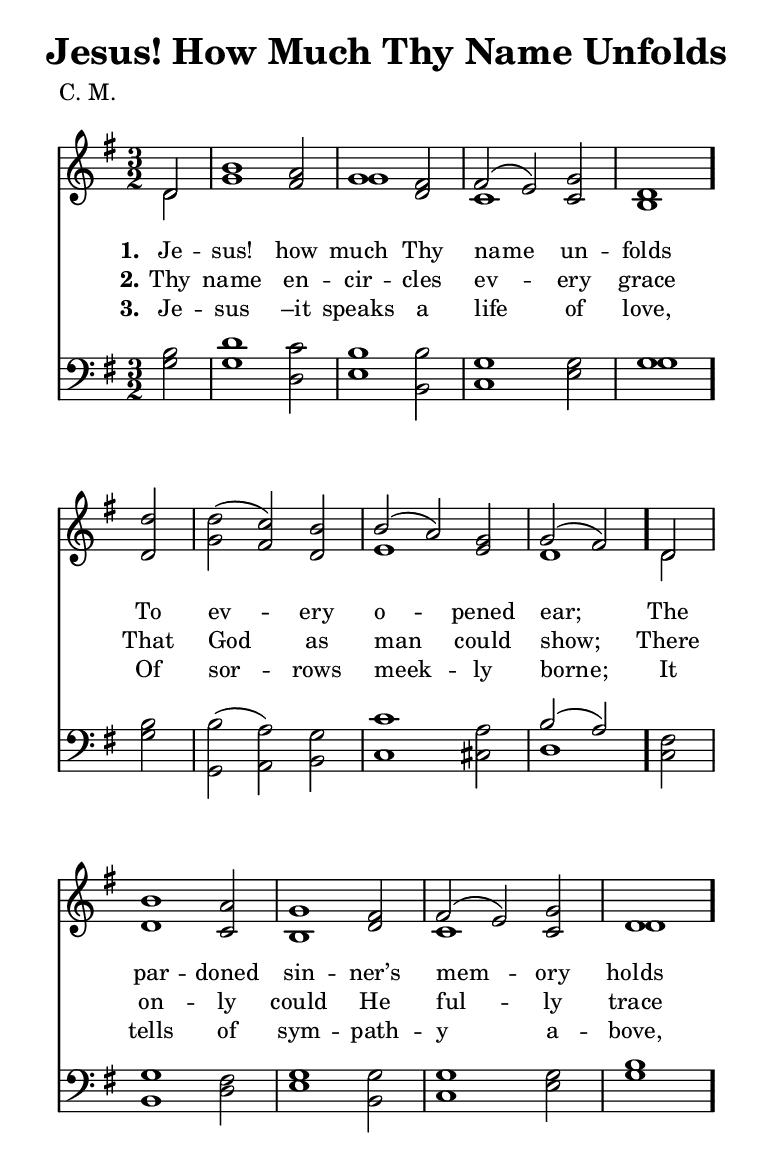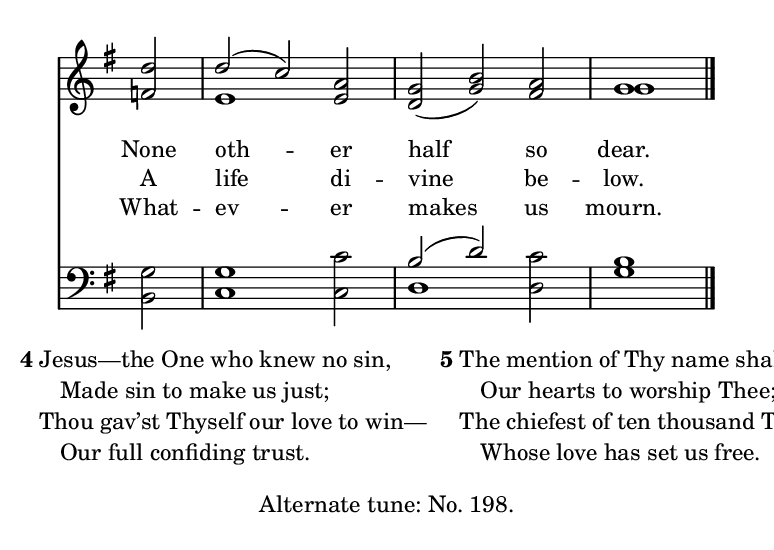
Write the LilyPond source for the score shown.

\include "common/global.ily"
\paper {
  \include "common/paper.ily"
  ragged-last-bottom = ##t
  system-count = #(cond (is-eogsized 2) (#t #f))
  score-markup-spacing.padding = 2
  score-markup-spacing.basic-distance = 2
}

\header{
  hymnnumber = "165"
  title = "Jesus! How Much Thy Name Unfolds"
  tunename = "Belmont" % from Metrical Index of Tunes
  meter = "C. M."
  poet = ""
  composer = ""
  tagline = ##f
}

global = {
  \include "common/overrides.ily"
  \override Staff.TimeSignature.style = #'numbered
  \time 3/2
  \override Score.MetronomeMark.transparent = ##t % hide all fermata changes too
  \tempo 2=90
  \key g \major
  \partial 2
  \autoBeamOff
}

notesSoprano = {
\global
\relative c' {

  d2 | b'1 a2 | g1 fis2 | fis( e) g | d1
  d'2 | d( c) b | b( a) g | g( fis)
  d2 | b'1 a2 | g1 fis2 | fis( e) g | d1
  d'2 | d( c) a | g( b) a | g1

  \bar "|."

}
}

notesAlto = {
\global
\relative e' {

  d2 | g1 fis2 | g1 d2 | c1 c2 | b1
  d2 | g( fis) d | e1 e2 | d1
  d2 | d1 c2 b1 d2 | c1 c2 | d1
  f2 | e1 e2 | d( g) fis | g1

}
}

notesTenor = {
\global
\relative a {

  b2 | d1 c2 b1 b2 | g1 g2 | g1
  b2 | b( a) g | c1 a2 | b( a)
  fis2 | g1 fis2 g1 g2 | g1 g2 | b1
  g2 | g1 c2 | b( d) c | b1

}
}

notesBass = {
\global
\relative f {

  g2 | g1 d2 | e1 b2 | c1 e2 | g1
  g2 | g,( a) b | c1 cis2 | d1
  c2 | b1 d2 | e1 b2 | c1 e2 | g1
  b,2 | c1 c2 | d1 d2 | g1

}
}

wordsA = \lyricmode {
\set stanza = "1."

Je -- sus! how much Thy name un -- folds \bar "."
To ev -- ery o -- pened ear; \bar "."
The par -- doned sin -- ner’s mem -- ory holds \bar "."
None oth -- er half so dear. \bar "."

}

wordsB = \lyricmode {
\set stanza = "2."

Thy name en -- cir -- cles ev -- ery grace
That God as man could show;
There on -- ly could He ful -- ly trace
A life di -- vine be -- low.

}

wordsC = \lyricmode {
\set stanza = "3."

Je -- sus –it speaks a life of love,
Of sor -- rows meek -- ly borne;
It tells of sym -- path -- y a -- bove,
What -- ev -- er makes us mourn.

}

wordsD = \markuplist {

\line { Jesus—the One who knew no sin, }
\line { { \hspace #2 } Made sin to make us just; }
\line { Thou gav’st Thyself our love to win— }
\line { { \hspace #2 } Our full confiding trust. }

}

wordsE = \markuplist {

\line { The mention of Thy name shall bow }
\line { { \hspace #2 } Our hearts to worship Thee; }
\line { The chiefest of ten thousand Thou, }
\line { { \hspace #2 } Whose love has set us free. }

}

\score {
  \context ChoirStaff <<
    \context Staff = upper <<
      \set Staff.autoBeaming = ##f
      \set ChoirStaff.systemStartDelimiter = #'SystemStartBar
      \set ChoirStaff.printPartCombineTexts = ##f
      \partcombine #'(2 . 9) \notesSoprano \notesAlto
      \context NullVoice = sopranos { \voiceOne << \notesSoprano >> }
      \context NullVoice = altos { \voiceTwo << \notesAlto >> }
      \context Lyrics = one   \lyricsto sopranos \wordsA
      \context Lyrics = two   \lyricsto sopranos \wordsB
      \context Lyrics = three \lyricsto sopranos \wordsC
    >>
    \context Staff = men <<
      \set Staff.autoBeaming = ##f
      \clef bass
      \set ChoirStaff.printPartCombineTexts = ##f
      \partcombine #'(2 . 9) \notesTenor \notesBass
      \context NullVoice = tenors { \voiceOne << \notesTenor >> }
      \context NullVoice = basses { \voiceTwo << \notesBass >> }
    >>
  >>
  \layout {
    \include "common/layout.ily"
  }
  \midi{
    \include "common/midi.ily"
  }
}

\noPageBreak

\markup { \fill-line {
  \hspace #0.1
  \line{ \bold 4 \column { \wordsD } }
  \hspace #0.1
  \line{ \bold 5 \column { \wordsE } }
  \hspace #0.1
} }

\noPageBreak

\markup { \vspace #2 \fill-line { \raise #2 \line { Alternate tune: No. 198. } } }

\version "2.19.49"  % necessary for upgrading to future LilyPond versions.

% vi:set et ts=2 sw=2 ai nocindent syntax=lilypond:
